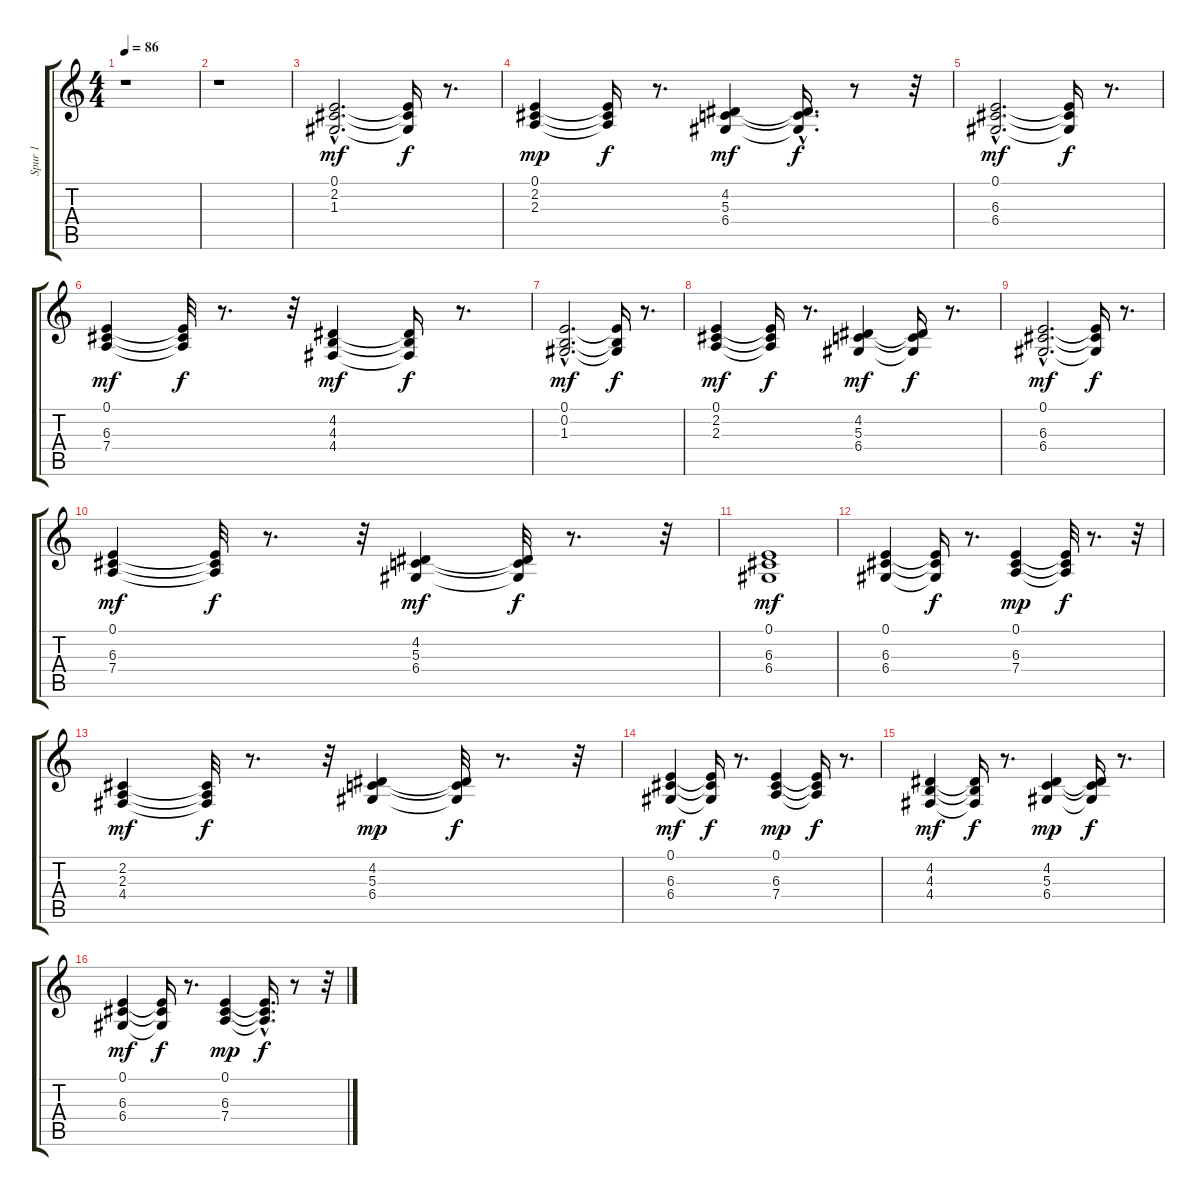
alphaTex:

\track ("Spur 1" "Spur 1") {instrument pad2warm}
\staff {score tabs}
\tuning (E4 B3 G3 D3 A2 E2) {hide}
\ts (4 4)
\tempo 86
\clef g2
\ks c
r.1{dy mf instrument pad2warm} |
r.1 |
(0.1{hac} 2.2{hac} 1.3{hac}).2{d} (0.1{t} 2.2{t} 1.3{t}).16{dy f} r.8{d} |
(0.1 2.2 2.3).4{dy mp} (0.1{t} 2.2{t} 2.3{t}).16{dy f} r.8{d} (4.2 5.3 6.4).4{dy mf} (4.2{hac t} 5.3{t} 6.4{t}).16{d dy f} r.8 r.32 |
(0.1{hac} 6.3{hac} 6.4{hac}).2{d dy mf} (0.1{t} 6.3{t} 6.4{t}).16{dy f} r.8{d} |
(0.1 6.3 7.4).4{dy mf} (0.1{t} 6.3{t} 7.4{t}).32{dy f} r.8{d} r.32 (4.2 4.3 4.4).4{dy mf} (4.2{t} 4.3{t} 4.4{t}).16{dy f} r.8{d} |
(0.1{hac} 0.2{hac} 1.3{hac}).2{d dy mf} (0.1{t} 0.2{t} 1.3{t}).16{dy f} r.8{d} |
(0.1 2.2 2.3).4{dy mf} (0.1{t} 2.2{t} 2.3{t}).16{dy f} r.8{d} (4.2 5.3 6.4).4{dy mf} (4.2{t} 5.3{t} 6.4{t}).16{dy f} r.8{d} |
(0.1{hac} 6.3{hac} 6.4{hac}).2{d dy mf} (0.1{t} 6.3{t} 6.4{t}).16{dy f} r.8{d} |
(0.1 6.3 7.4).4{dy mf} (0.1{t} 6.3{t} 7.4{t}).32{dy f} r.8{d} r.32 (4.2 5.3 6.4).4{dy mf} (4.2{t} 5.3{t} 6.4{t}).32{dy f} r.8{d} r.32 |
(0.1 6.3 6.4).1{dy mf} |
(0.1 6.3 6.4).4 (0.1{t} 6.3{t} 6.4{t}).16{dy f} r.8{d} (0.1 6.3 7.4).4{dy mp} (0.1{t} 6.3{t} 7.4{t}).32{dy f} r.8{d} r.32 |
(2.2 2.3 4.4).4{dy mf} (2.2{t} 2.3{t} 4.4{t}).32{dy f} r.8{d} r.32 (4.2 5.3 6.4).4{dy mp} (4.2{t} 5.3{t} 6.4{t}).32{dy f} r.8{d} r.32 |
(0.1 6.3 6.4).4{dy mf} (0.1{t} 6.3{t} 6.4{t}).16{dy f} r.8{d} (0.1 6.3 7.4).4{dy mp} (0.1{t} 6.3{t} 7.4{t}).16{dy f} r.8{d} |
(4.2 4.3 4.4).4{dy mf} (4.2{t} 4.3{t} 4.4{t}).16{dy f} r.8{d} (4.2 5.3 6.4).4{dy mp} (4.2{t} 5.3{t} 6.4{t}).16{dy f} r.8{d} |
(0.1 6.3 6.4).4{dy mf} (0.1{t} 6.3{t} 6.4{t}).16{dy f} r.8{d} (0.1 6.3 7.4).4{dy mp} (0.1{hac t} 6.3{hac t} 7.4{hac t}).16{d dy f} r.8 r.32
